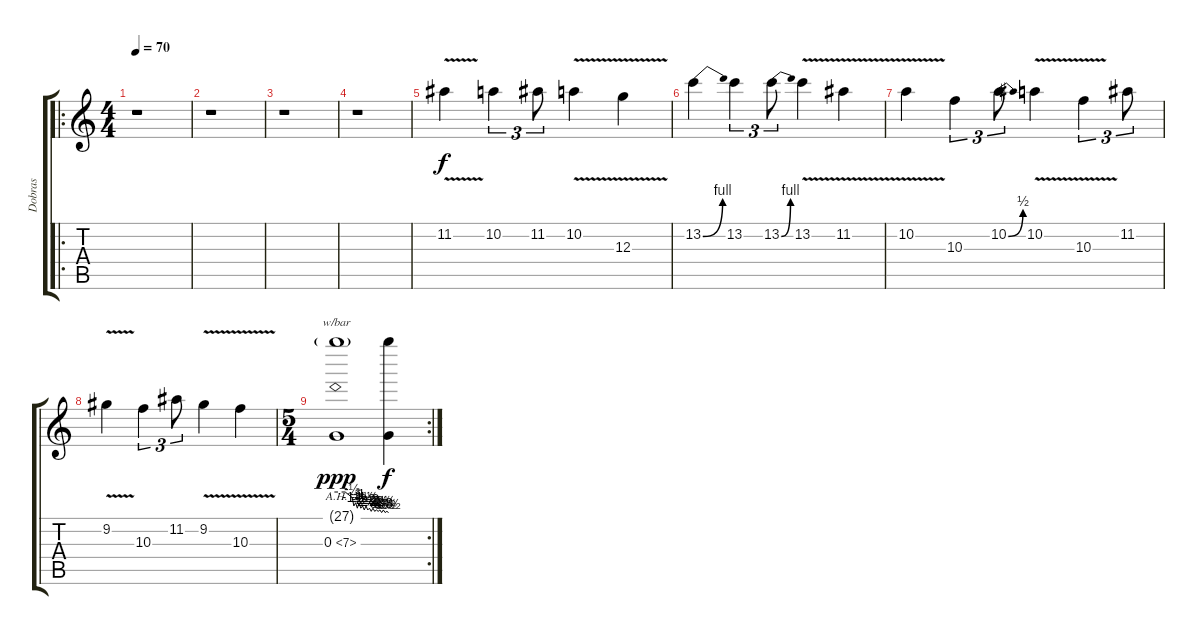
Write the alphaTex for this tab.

\track ("Dobras" "Dobras") {instrument overdrivenguitar}
\staff {score tabs}
\tuning (E4 B3 G3 D3 A2 E2) {hide}
\ro
\ts (4 4)
\tempo 70
\clef g2
\ks c
r.1{dy f instrument overdrivenguitar} |
r.1 |
r.1 |
r.1 |
11.2{v}.4 10.2.4{tu (3 2)} 11.2.8{tu (3 2)} 10.2{v}.4 12.3{v}.4 |
13.2{be (bend 0 0 60 4)}.4 13.2.4{tu (3 2)} 13.2{be (bend 0 0 60 4)}.8{tu (3 2)} 13.2{v}.4 11.2{v}.4 |
10.2{v}.4 10.3.4{tu (3 2)} 10.2{be (bend 0 0 60 2)}.8{tu (3 2)} 10.2{v}.4 10.3{v}.4{tu (3 2)} 11.2.8{tu (3 2)} |
9.2{v}.4 10.3.4{tu (3 2)} 11.2.8{tu (3 2)} 9.2{v}.4 10.3{v}.4 |
\rc 2
\ts (5 4)
(27.1{g} 0.3{ah 7}).1{tbe (custom default 0 0 10 0 18 -2 20 -6 22 -4 24 -8 26 -4 28 -8 30 -6 32 -10 34 -6 36 -10 38 -8 40 -12 42 -8 44 -12 46 -10 48 -12 50 -10 52 -14 54 -10 56 -14 58 -12 60 -14) dy ppp} (27.1{t} 0.3{t}).4{dy f}
